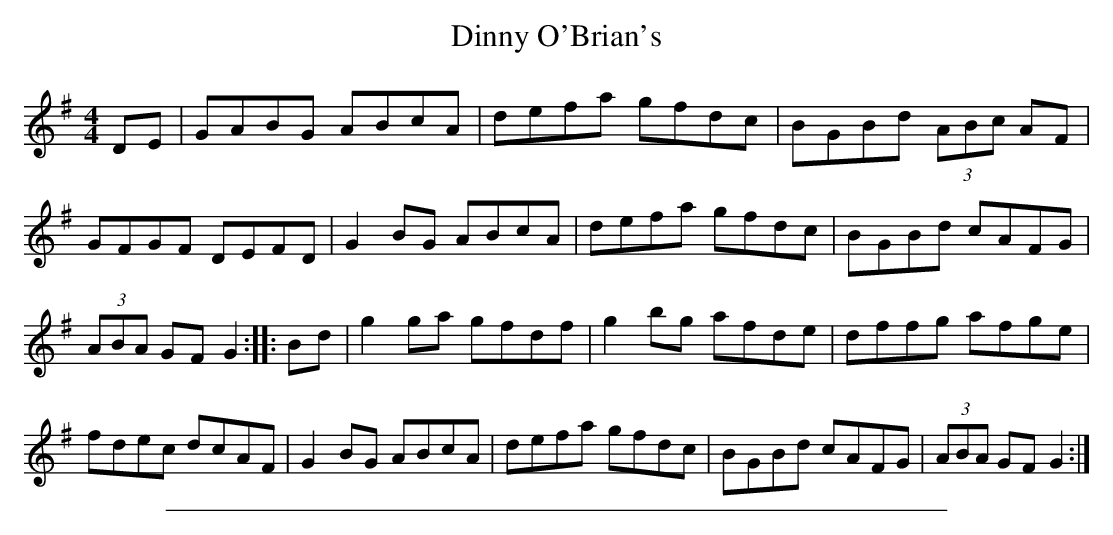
X:1
T: Dinny O'Brian's
L:1/8
M:4/4
K:G
DE|GABG ABcA|defa gfdc|BGBd (3ABc AF|GFGF DEFD|\
G2BG ABcA|defa gfdc|BGBd cAFG|(3ABA GFG2::Bd|\
g2ga gfdf|g2bg afde|dffg afge|fdec dcAF|\
G2BG ABcA|defa gfdc|BGBd cAFG|(3ABA GFG2:|
